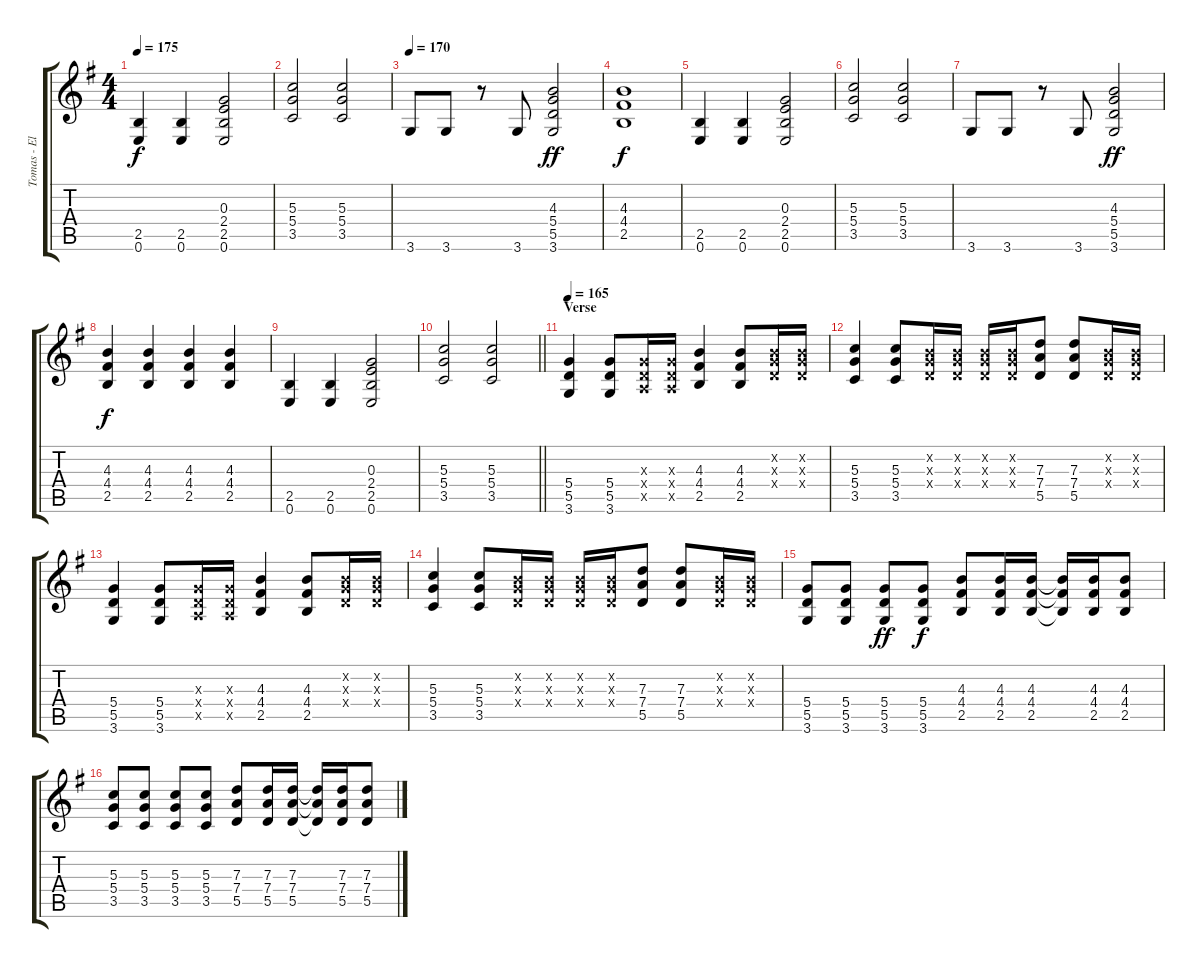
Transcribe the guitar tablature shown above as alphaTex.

\track ("Tomas - Elec. Guitar" "Tomas - El") {instrument electricguitarclean}
\staff {score tabs}
\tuning (E4 B3 G3 D3 A2 E2) {hide}
\ts (4 4)
\tempo 175
\clef g2
\ks g
(2.5 0.6).4{dy f} (2.5 0.6).4 (0.3 2.4 2.5 0.6).2 |
(5.3 5.4 3.5).2 (5.3 5.4 3.5).2 |
\tempo 170
3.6.8 3.6.8 r.8 3.6.8 (4.3 5.4 5.5 3.6).2{dy ff} |
(4.3 4.4 2.5).1{dy f} |
(2.5 0.6).4 (2.5 0.6).4 (0.3 2.4 2.5 0.6).2 |
(5.3 5.4 3.5).2 (5.3 5.4 3.5).2 |
3.6.8 3.6.8 r.8 3.6.8 (4.3 5.4 5.5 3.6).2{dy ff} |
(4.3 4.4 2.5).4{dy f} (4.3 4.4 2.5).4 (4.3 4.4 2.5).4 (4.3 4.4 2.5).4 |
(2.5 0.6).4 (2.5 0.6).4 (0.3 2.4 2.5 0.6).2 |
\barLineRight lightlight
(5.3 5.4 3.5).2 (5.3 5.4 3.5).2 |
\section ("" "Verse")
\tempo 165
(5.4 5.5 3.6).4{instrument electricguitarclean} (5.4 5.5 3.6).8 (0.3{x} 0.4{x} 0.5{x}).16 (0.3{x} 0.4{x} 0.5{x}).16 (4.3 4.4 2.5).4 (4.3 4.4 2.5).8 (0.2{x} 0.3{x} 0.4{x}).16 (0.2{x} 0.3{x} 0.4{x}).16 |
(5.3 5.4 3.5).4 (5.3 5.4 3.5).8 (0.2{x} 0.3{x} 0.4{x}).16 (0.2{x} 0.3{x} 0.4{x}).16 (0.2{x} 0.3{x} 0.4{x}).16 (0.2{x} 0.3{x} 0.4{x}).16 (7.3 7.4 5.5).8 (7.3 7.4 5.5).8 (0.2{x} 0.3{x} 0.4{x}).16 (0.2{x} 0.3{x} 0.4{x}).16 |
(5.4 5.5 3.6).4 (5.4 5.5 3.6).8 (0.3{x} 0.4{x} 0.5{x}).16 (0.3{x} 0.4{x} 0.5{x}).16 (4.3 4.4 2.5).4 (4.3 4.4 2.5).8 (0.2{x} 0.3{x} 0.4{x}).16 (0.2{x} 0.3{x} 0.4{x}).16 |
(5.3 5.4 3.5).4 (5.3 5.4 3.5).8 (0.2{x} 0.3{x} 0.4{x}).16 (0.2{x} 0.3{x} 0.4{x}).16 (0.2{x} 0.3{x} 0.4{x}).16 (0.2{x} 0.3{x} 0.4{x}).16 (7.3 7.4 5.5).8 (7.3 7.4 5.5).8 (0.2{x} 0.3{x} 0.4{x}).16 (0.2{x} 0.3{x} 0.4{x}).16 |
(5.4 5.5 3.6).8{volume 14 instrument distortionguitar} (5.4 5.5 3.6).8 (5.4 5.5 3.6).8{dy ff} (5.4 5.5 3.6).8{dy f} (4.3 4.4 2.5).8 (4.3 4.4 2.5).16 (4.3 4.4 2.5).16 (4.3{t} 4.4{t} 2.5{t}).16 (4.3 4.4 2.5).16 (4.3 4.4 2.5).8 |
(5.3 5.4 3.5).8 (5.3 5.4 3.5).8 (5.3 5.4 3.5).8 (5.3 5.4 3.5).8 (7.3 7.4 5.5).8 (7.3 7.4 5.5).16 (7.3 7.4 5.5).16 (7.3{t} 7.4{t} 5.5{t}).16 (7.3 7.4 5.5).16 (7.3 7.4 5.5).8
